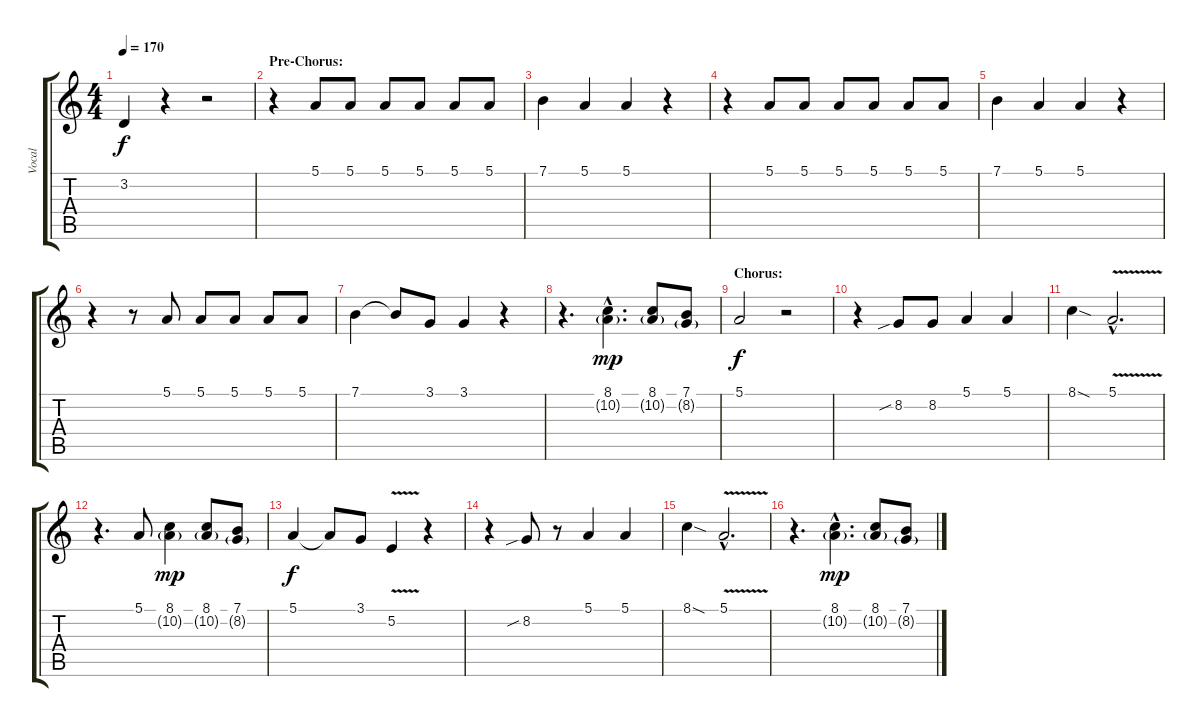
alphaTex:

\track ("Vocal" "Vocal") {instrument oboe}
\staff {score tabs}
\tuning (E4 B3 G3 D3 A2 E2) {hide}
\ts (4 4)
\tempo 170
\clef g2
\ks c
3.2{t}.4{dy f} r.4 r.2 |
\section ("" "Pre-Chorus:")
r.4 5.1.8 5.1.8 5.1.8 5.1.8 5.1.8 5.1.8 |
7.1.4 5.1.4 5.1.4 r.4 |
r.4 5.1.8 5.1.8 5.1.8 5.1.8 5.1.8 5.1.8 |
7.1.4 5.1.4 5.1.4 r.4 |
r.4 r.8 5.1.8 5.1.8 5.1.8 5.1.8 5.1.8 |
7.1.4 7.1{t}.8 3.1.8 3.1.4 r.4 |
r.4{d} (8.1{hac} 10.2{g hac}).4{d dy mp} (8.1 10.2{g}).8 (7.1 8.2{g}).8 |
\section ("" "Chorus:")
5.1.2{dy f} r.2 |
r.4 8.2{sib}.8 8.2.8 5.1.4 5.1.4 |
8.1{sod}.4 5.1{v hac}.2{d} |
r.4{d} 5.1.8 (8.1 10.2{g}).4{dy mp} (8.1 10.2{g}).8 (7.1 8.2{g}).8 |
5.1.4{dy f} 5.1{t}.8 3.1.8 5.2{v}.4 r.4 |
r.4 8.2{sib}.8 r.8 5.1.4 5.1.4 |
8.1{sod}.4 5.1{v hac}.2{d} |
r.4{d} (8.1{hac} 10.2{g hac}).4{d dy mp} (8.1 10.2{g}).8 (7.1 8.2{g}).8
